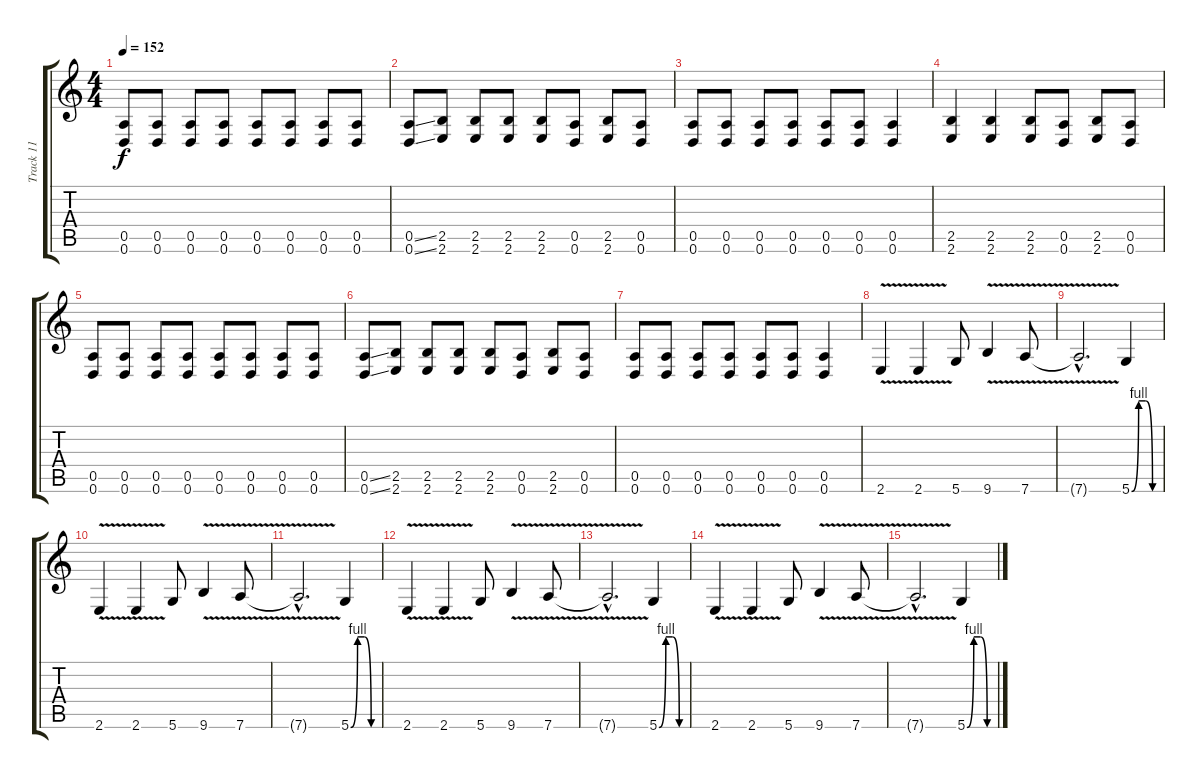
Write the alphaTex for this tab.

\track ("Track 11" "Track 11") {instrument distortionguitar}
\staff {score tabs}
\tuning (E4 B3 G3 D3 A2 D2) {hide}
\ts (4 4)
\tempo 152
\clef g2
\ks c
(0.5 0.6).8{dy f} (0.5 0.6).8 (0.5 0.6).8 (0.5 0.6).8 (0.5 0.6).8 (0.5 0.6).8 (0.5 0.6).8 (0.5 0.6).8 |
(0.5{ss} 0.6{ss}).8 (2.5 2.6).8 (2.5 2.6).8 (2.5 2.6).8 (2.5 2.6).8 (0.5 0.6).8 (2.5 2.6).8 (0.5 0.6).8 |
(0.5 0.6).8 (0.5 0.6).8 (0.5 0.6).8 (0.5 0.6).8 (0.5 0.6).8 (0.5 0.6).8 (0.5 0.6).4 |
(2.5 2.6).4 (2.5 2.6).4 (2.5 2.6).8 (0.5 0.6).8 (2.5 2.6).8 (0.5 0.6).8 |
(0.5 0.6).8 (0.5 0.6).8 (0.5 0.6).8 (0.5 0.6).8 (0.5 0.6).8 (0.5 0.6).8 (0.5 0.6).8 (0.5 0.6).8 |
(0.5{ss} 0.6{ss}).8 (2.5 2.6).8 (2.5 2.6).8 (2.5 2.6).8 (2.5 2.6).8 (0.5 0.6).8 (2.5 2.6).8 (0.5 0.6).8 |
(0.5 0.6).8 (0.5 0.6).8 (0.5 0.6).8 (0.5 0.6).8 (0.5 0.6).8 (0.5 0.6).8 (0.5 0.6).4 |
2.6{v}.4{balance 0} 2.6{v}.4 5.6.8 9.6{v}.4 7.6{v}.8 |
7.6{hac t}.2{d} 5.6{be (custom 0 0 15 4 30 4 45 0 60 0)}.4 |
2.6{v}.4 2.6{v}.4 5.6.8 9.6{v}.4 7.6{v}.8 |
7.6{hac t}.2{d} 5.6{be (custom 0 0 15 4 30 4 45 0 60 0)}.4 |
2.6{v}.4 2.6{v}.4 5.6.8 9.6{v}.4 7.6{v}.8 |
7.6{hac t}.2{d} 5.6{be (custom 0 0 15 4 30 4 45 0 60 0)}.4 |
2.6{v}.4 2.6{v}.4 5.6.8 9.6{v}.4 7.6{v}.8 |
7.6{hac t}.2{d} 5.6{be (custom 0 0 15 4 30 4 45 0 60 0)}.4
